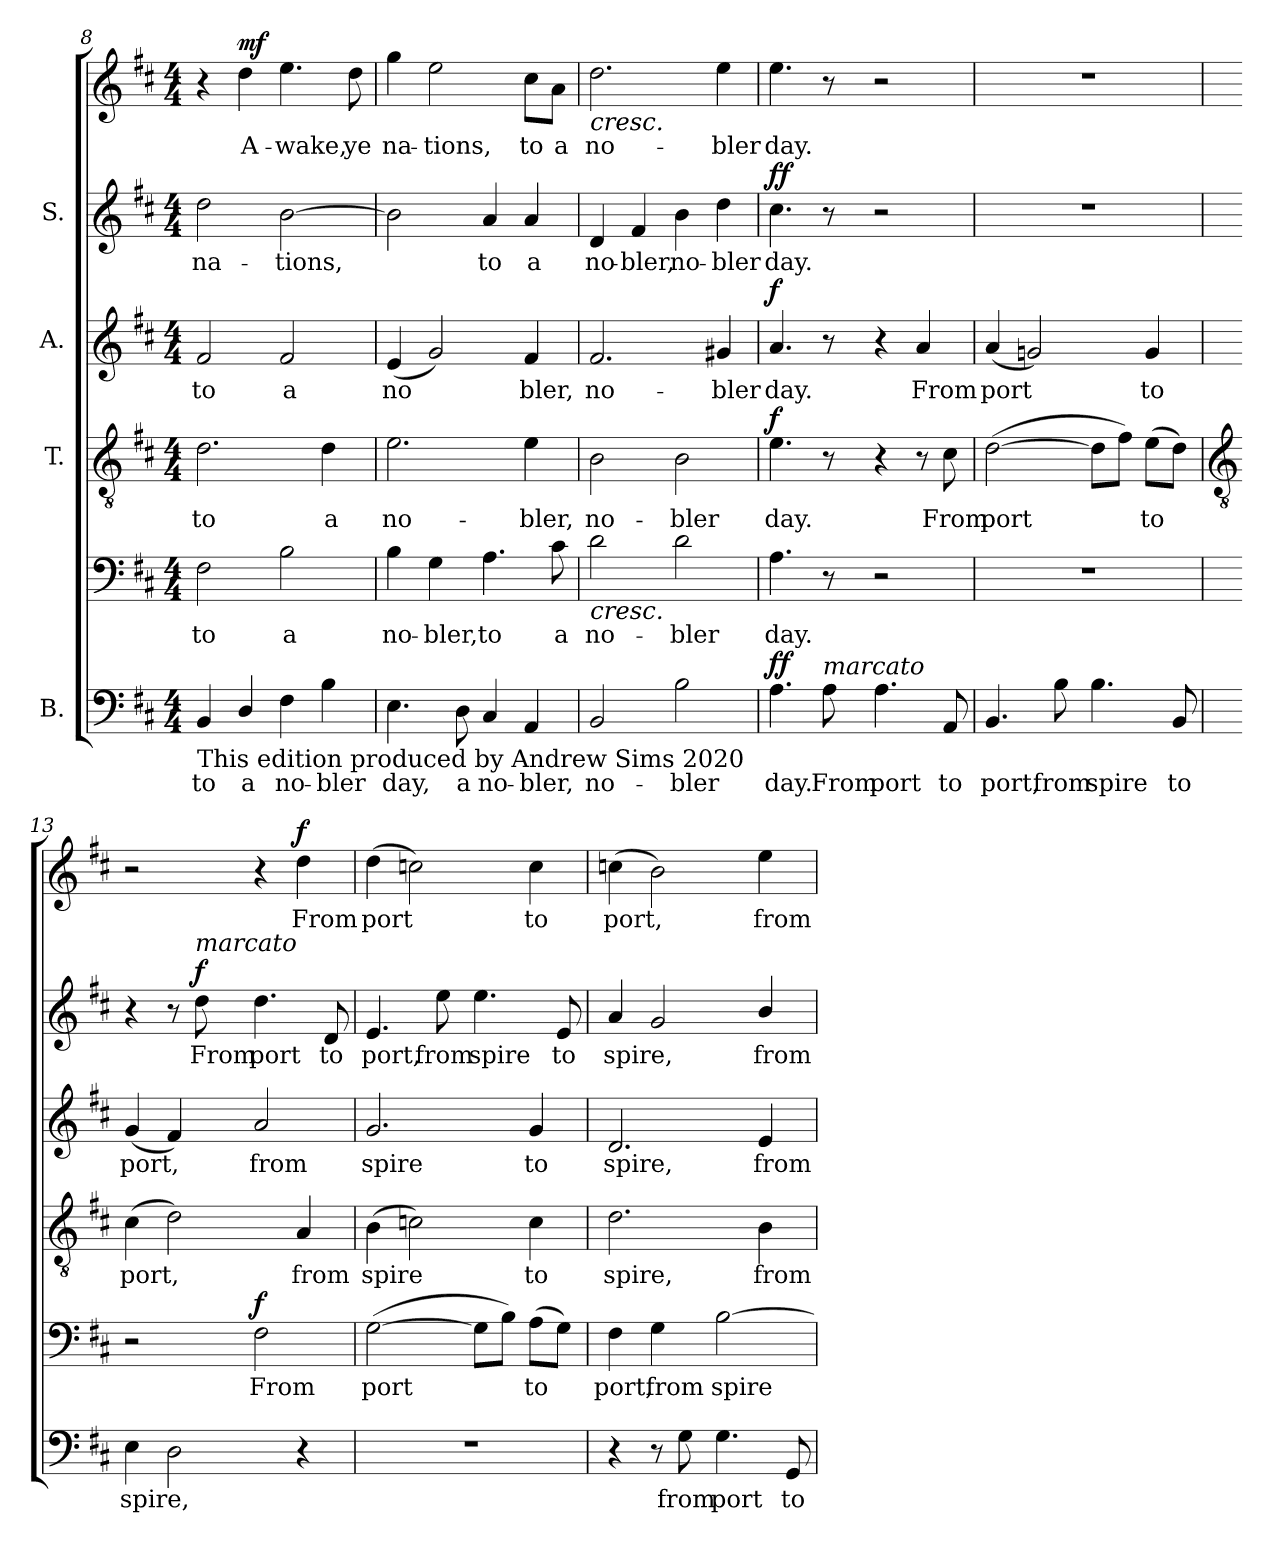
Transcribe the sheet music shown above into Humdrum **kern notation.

**kern	**text	**kern	**text	**dynam	**kern	**text	**dynam	**kern	**text	**dynam	**kern	**text	**kern	**text	**dynam
*part4	*part4	*part4	*part4	*part4	*part3	*part3	*part3	*part2	*part2	*part2	*part1	*part1	*part1	*part1	*part1
*staff6	*staff6	*staff5	*staff5	*staff5/6	*staff4	*staff4	*staff4	*staff3	*staff3	*staff3	*staff2	*staff2	*staff1	*staff1	*staff1/2
*I"B.	*	*	*	*	*I"T.	*	*	*I"A.	*	*	*I"S.	*	*	*	*
!!LO:LB:g=z
*clefF4	*	*clefF4	*	*	*clefGv2	*	*	*clefG2	*	*	*clefG2	*	*clefG2	*	*
*k[f#c#]	*	*k[f#c#]	*	*	*k[f#c#]	*	*	*k[f#c#]	*	*	*k[f#c#]	*	*k[f#c#]	*	*
*D:	*	*D:	*	*	*D:	*	*	*D:	*	*	*D:	*	*D:	*	*
*M4/4	*	*M4/4	*	*	*M4/4	*	*	*M4/4	*	*	*M4/4	*	*M4/4	*	*
=8	=8	=8	=8	=8	=8	=8	=8	=8	=8	=8	=8	=8	=8	=8	=8
!LO:TX:b:t=This edition produced by Andrew Sims 2020	!	!	!	!	!	!	!	!	!	!	!	!	!	!	!
!	!LO:LY:b	!	!LO:LY:b	!	!	!LO:LY:b	!	!	!LO:LY:b	!	!	!LO:LY:b	!	!	!
4BB	to	2F#	to	.	2.d	to	.	2f#	to	.	2dd	na-	4r	.	.
!	!LO:LY:b	!	!	!	!	!	!	!	!	!	!	!	!	!LO:LY:b	!LO:DY:a
4D/	a	.	.	.	.	.	.	.	.	.	.	.	4dd	A-	mf
!	!LO:LY:b	!	!LO:LY:b	!	!	!	!	!	!LO:LY:b	!	!	!LO:LY:b	!	!LO:LY:b	!
4F#	no-	2B	a	.	.	.	.	2f#	a	.	[2b	-tions,	4.ee	-wake,	.
!	!LO:LY:b	!	!	!	!	!LO:LY:b	!	!	!	!	!	!	!	!	!
4B	-bler	.	.	.	4d	a	.	.	.	.	.	.	.	.	.
!	!	!	!	!	!	!	!	!	!	!	!	!	!	!LO:LY:b	!
.	.	.	.	.	.	.	.	.	.	.	.	.	8dd	ye	.
=9	=9	=9	=9	=9	=9	=9	=9	=9	=9	=9	=9	=9	=9	=9	=9
!	!LO:LY:b	!	!LO:LY:b	!	!	!LO:LY:b	!	!	!LO:LY:b	!	!	!	!	!LO:LY:b	!
4.E	day,	4B	no-	.	2.e	no-	.	(<4e	no	.	2b]	.	4gg	na-	.
!	!	!	!LO:LY:b	!	!	!	!	!	!	!	!	!	!	!LO:LY:b	!
.	.	4G	-bler,	.	.	.	.	2g)	.	.	.	.	2ee	-tions,	.
!	!LO:LY:b	!	!	!	!	!	!	!	!	!	!	!	!	!	!
8D	a	.	.	.	.	.	.	.	.	.	.	.	.	.	.
!	!LO:LY:b	!	!LO:LY:b	!	!	!	!	!	!	!	!	!LO:LY:b	!	!	!
4C#	no-	4.A	to	.	.	.	.	.	.	.	4a	to	.	.	.
!	!LO:LY:b	!	!	!	!	!LO:LY:b	!	!	!LO:LY:b	!	!	!LO:LY:b	!	!LO:LY:b	!
4AA	-bler,	.	.	.	4e	-bler,	.	4f#	bler,	.	4a	a	8cc#L	to	.
!	!	!	!LO:LY:b	!	!	!	!	!	!	!	!	!	!	!LO:LY:b	!
.	.	8c#	a	.	.	.	.	.	.	.	.	.	8aJ	a	.
=10	=10	=10	=10	=10	=10	=10	=10	=10	=10	=10	=10	=10	=10	=10	=10
!	!LO:LY:b	!	!LO:LY:b	!LO:HP:b	!	!LO:LY:b	!	!	!LO:LY:b	!	!	!LO:LY:b	!	!LO:LY:b	!LO:HP:b
2BB	no-	2d	no-	<	2B	no-	.	2.f#	no-	.	4d	no-	2.dd	no-	<
!	!	!	!	!	!	!	!	!	!	!	!	!LO:LY:b	!	!	!
.	.	.	.	.	.	.	.	.	.	.	4f#	-bler,	.	.	.
!	!LO:LY:b	!	!LO:LY:b	!	!	!LO:LY:b	!	!	!	!	!	!LO:LY:b	!	!	!
2B	-bler	2d	-bler	.	2B	-bler	.	.	.	.	4b	no-	.	.	.
!	!	!	!	!	!	!	!	!	!LO:LY:b	!	!	!LO:LY:b	!	!LO:LY:b	!
.	.	.	.	.	.	.	.	4g#X	-bler	.	4dd	-bler	4ee	-bler	.
=11	=11	=11	=11	=11	=11	=11	=11	=11	=11	=11	=11	=11	=11	=11	=11
!	!LO:LY:b	!	!LO:LY:b	!LO:DY:a=2	!	!LO:LY:b	!	!	!LO:LY:b	!	!	!LO:LY:b	!	!LO:LY:b	!
!	!	!	!	!LO:DY:n=1:a	!	!	!LO:DY:a	!	!	!LO:DY:a	!	!	!	!	!LO:DY:a=2
!	!	!	!	!	!	!	!	!	!	!	!	!	!	!	!LO:DY:n=1:a
4.A	day.	4.A	day.	f f	4.e	day.	f	4.a	day.	f	4.cc#	day.	4.ee	day.	f f
!LO:TX:a:i:t=marcato	!	!	!	!	!	!	!	!	!	!	!	!	!	!	!
!	!LO:LY:b	!	!	!	!	!	!	!	!	!	!	!	!	!	!
8A	From	8r	.	.	8r	.	.	8r	.	.	8r	.	8r	.	.
!	!LO:LY:b	!	!	!	!	!	!	!	!	!	!	!	!	!	!
4.A	port	2r	.	.	4r	.	.	4r	.	.	2r	.	2r	.	.
!	!	!	!	!	!	!	!	!	!LO:LY:b	!	!	!	!	!	!
.	.	.	.	.	8r	.	.	4a	From	.	.	.	.	.	.
!	!LO:LY:b	!	!	!	!	!LO:LY:b	!	!	!	!	!	!	!	!	!
8AA	to	.	.	[	8c#	From	.	.	.	.	.	.	.	.	.
.	.	.	.	.	.	.	.	.	.	.	.	.	.	.	[
=12	=12	=12	=12	=12	=12	=12	=12	=12	=12	=12	=12	=12	=12	=12	=12
!	!LO:LY:b	!	!	!	!	!LO:LY:b	!	!	!LO:LY:b	!	!	!	!	!	!
4.BB	port,	1r	.	.	(>[2d	port	.	(<4a	port	.	1r	.	1r	.	.
.	.	.	.	.	.	.	.	2gn)	.	.	.	.	.	.	.
!	!LO:LY:b	!	!	!	!	!	!	!	!	!	!	!	!	!	!
8B	from	.	.	.	.	.	.	.	.	.	.	.	.	.	.
!	!LO:LY:b	!	!	!	!	!	!	!	!	!	!	!	!	!	!
4.B	spire	.	.	.	8dL]	.	.	.	.	.	.	.	.	.	.
.	.	.	.	.	8f#J)	.	.	.	.	.	.	.	.	.	.
!	!	!	!	!	!	!LO:LY:b	!	!	!LO:LY:b	!	!	!	!	!	!
.	.	.	.	.	(>8eL	to	.	4g	to	.	.	.	.	.	.
!	!LO:LY:b	!	!	!	!	!	!	!	!	!	!	!	!	!	!
8BB	to	.	.	.	8dJ)	.	.	.	.	.	.	.	.	.	.
!!LO:LB:g=z
=13	=13	=13	=13	=13	=13	=13	=13	=13	=13	=13	=13	=13	=13	=13	=13
*	*	*	*	*	*clefGv2	*	*	*	*	*	*	*	*	*	*
!	!LO:LY:b	!	!	!	!	!LO:LY:b	!	!	!LO:LY:b	!	!	!	!	!	!
4E	spire,	2r	.	.	(>4c#	port,	.	(<4g	port,	.	4r	.	2r	.	.
2D	.	.	.	.	2d)	.	.	4f#)	.	.	8r	.	.	.	.
!	!	!	!	!	!	!	!	!	!	!	!LO:TX:a:i:t=marcato	!	!	!	!
!	!	!	!	!	!	!	!	!	!	!	!	!LO:LY:b	!	!	!LO:DY:a=2
.	.	.	.	.	.	.	.	.	.	.	8dd	From	.	.	f
!	!	!	!LO:LY:b	!LO:DY:a	!	!	!	!	!LO:LY:b	!	!	!LO:LY:b	!	!	!
.	.	2F#	From	f	.	.	.	2a	from	.	4.dd	port	4r	.	.
!	!	!	!	!	!	!LO:LY:b	!	!	!	!	!	!	!	!LO:LY:b	!LO:DY:a
4r	.	.	.	.	4A	from	.	.	.	.	.	.	4dd	From	f
!	!	!	!	!	!	!	!	!	!	!	!	!LO:LY:b	!	!	!
.	.	.	.	.	.	.	.	.	.	.	8d	to	.	.	.
=14	=14	=14	=14	=14	=14	=14	=14	=14	=14	=14	=14	=14	=14	=14	=14
!	!	!	!LO:LY:b	!	!	!LO:LY:b	!	!	!LO:LY:b	!	!	!LO:LY:b	!	!LO:LY:b	!
1r	.	(>[2G	port	.	(>4B	spire	.	2.g	spire	.	4.e	port,	(>4dd	port	.
.	.	.	.	.	2cn)	.	.	.	.	.	.	.	2ccn)	.	.
!	!	!	!	!	!	!	!	!	!	!	!	!LO:LY:b	!	!	!
.	.	.	.	.	.	.	.	.	.	.	8ee	from	.	.	.
!	!	!	!	!	!	!	!	!	!	!	!	!LO:LY:b	!	!	!
.	.	8GL]	.	.	.	.	.	.	.	.	4.ee	spire	.	.	.
.	.	8BJ)	.	.	.	.	.	.	.	.	.	.	.	.	.
!	!	!	!LO:LY:b	!	!	!LO:LY:b	!	!	!LO:LY:b	!	!	!	!	!LO:LY:b	!
.	.	(>8AL	to	.	4c	to	.	4g	to	.	.	.	4cc	to	.
!	!	!	!	!	!	!	!	!	!	!	!	!LO:LY:b	!	!	!
.	.	8GJ)	.	.	.	.	.	.	.	.	8e	to	.	.	.
=15	=15	=15	=15	=15	=15	=15	=15	=15	=15	=15	=15	=15	=15	=15	=15
!	!	!	!LO:LY:b	!	!	!LO:LY:b	!	!	!LO:LY:b	!	!	!LO:LY:b	!	!LO:LY:b	!
4r	.	4F#	port,	.	2.d	spire,	.	2.d	spire,	.	4a	spire,	(>4ccn	port,	.
!	!	!	!LO:LY:b	!	!	!	!	!	!	!	!	!	!	!	!
8r	.	4G	from	.	.	.	.	.	.	.	2g	.	2b)	.	.
!	!LO:LY:b	!	!	!	!	!	!	!	!	!	!	!	!	!	!
8G	from	.	.	.	.	.	.	.	.	.	.	.	.	.	.
!	!LO:LY:b	!	!LO:LY:b	!	!	!	!	!	!	!	!	!	!	!	!
4.G	port	[2B	spire	.	.	.	.	.	.	.	.	.	.	.	.
!	!	!	!	!	!	!LO:LY:b	!	!	!LO:LY:b	!	!	!LO:LY:b	!	!LO:LY:b	!
.	.	.	.	.	4B	from	.	4e	from	.	4b/	from	4ee	from	.
!	!LO:LY:b	!	!	!	!	!	!	!	!	!	!	!	!	!	!
8GG	to	.	.	.	.	.	.	.	.	.	.	.	.	.	.
=	=	=	=	=	=	=	=	=	=	=	=	=	=	=	=
*-	*-	*-	*-	*-	*-	*-	*-	*-	*-	*-	*-	*-	*-	*-	*-
